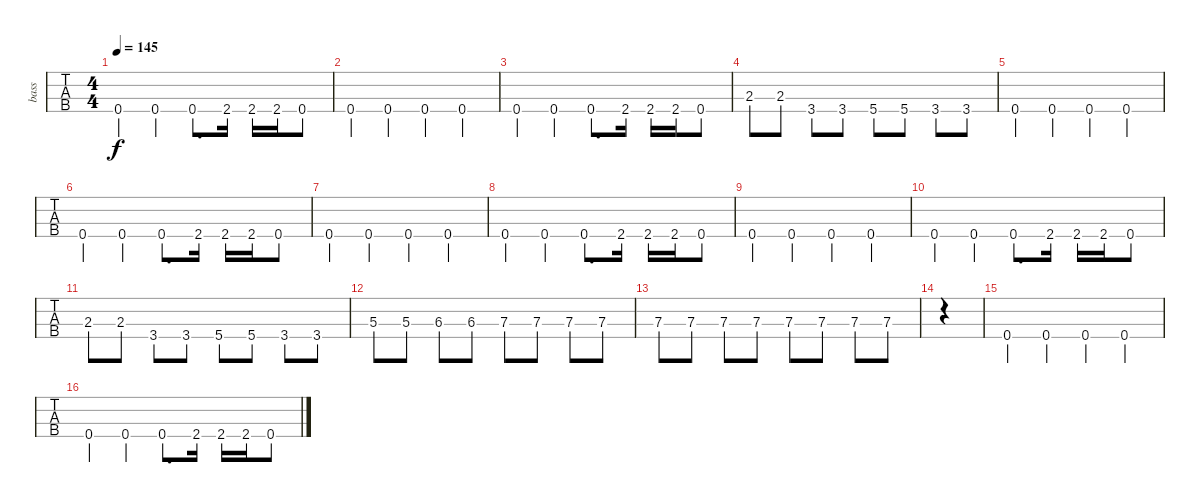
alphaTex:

\track ("bass" "bass") {instrument electricbassfinger}
\staff {tabs}
\tuning (G2 D2 A1 E1) {hide}
\ts (4 4)
\tempo 145
\clef f4
\ks c
0.4.4{dy f} 0.4.4 0.4.8{d} 2.4.16 2.4.16 2.4.16 0.4.8 |
0.4.4 0.4.4 0.4.4 0.4.4 |
0.4.4 0.4.4 0.4.8{d} 2.4.16 2.4.16 2.4.16 0.4.8 |
2.3.8 2.3.8 3.4.8 3.4.8 5.4.8 5.4.8 3.4.8 3.4.8 |
0.4.4 0.4.4 0.4.4 0.4.4 |
0.4.4 0.4.4 0.4.8{d} 2.4.16 2.4.16 2.4.16 0.4.8 |
0.4.4 0.4.4 0.4.4 0.4.4 |
0.4.4 0.4.4 0.4.8{d} 2.4.16 2.4.16 2.4.16 0.4.8 |
0.4.4 0.4.4 0.4.4 0.4.4 |
0.4.4 0.4.4 0.4.8{d} 2.4.16 2.4.16 2.4.16 0.4.8 |
2.3.8 2.3.8 3.4.8 3.4.8 5.4.8 5.4.8 3.4.8 3.4.8 |
5.3.8 5.3.8 6.3.8 6.3.8 7.3.8 7.3.8 7.3.8 7.3.8 |
7.3.8 7.3.8 7.3.8 7.3.8 7.3.8 7.3.8 7.3.8 7.3.8 |
|
0.4.4 0.4.4 0.4.4 0.4.4 |
0.4.4 0.4.4 0.4.8{d} 2.4.16 2.4.16 2.4.16 0.4.8
